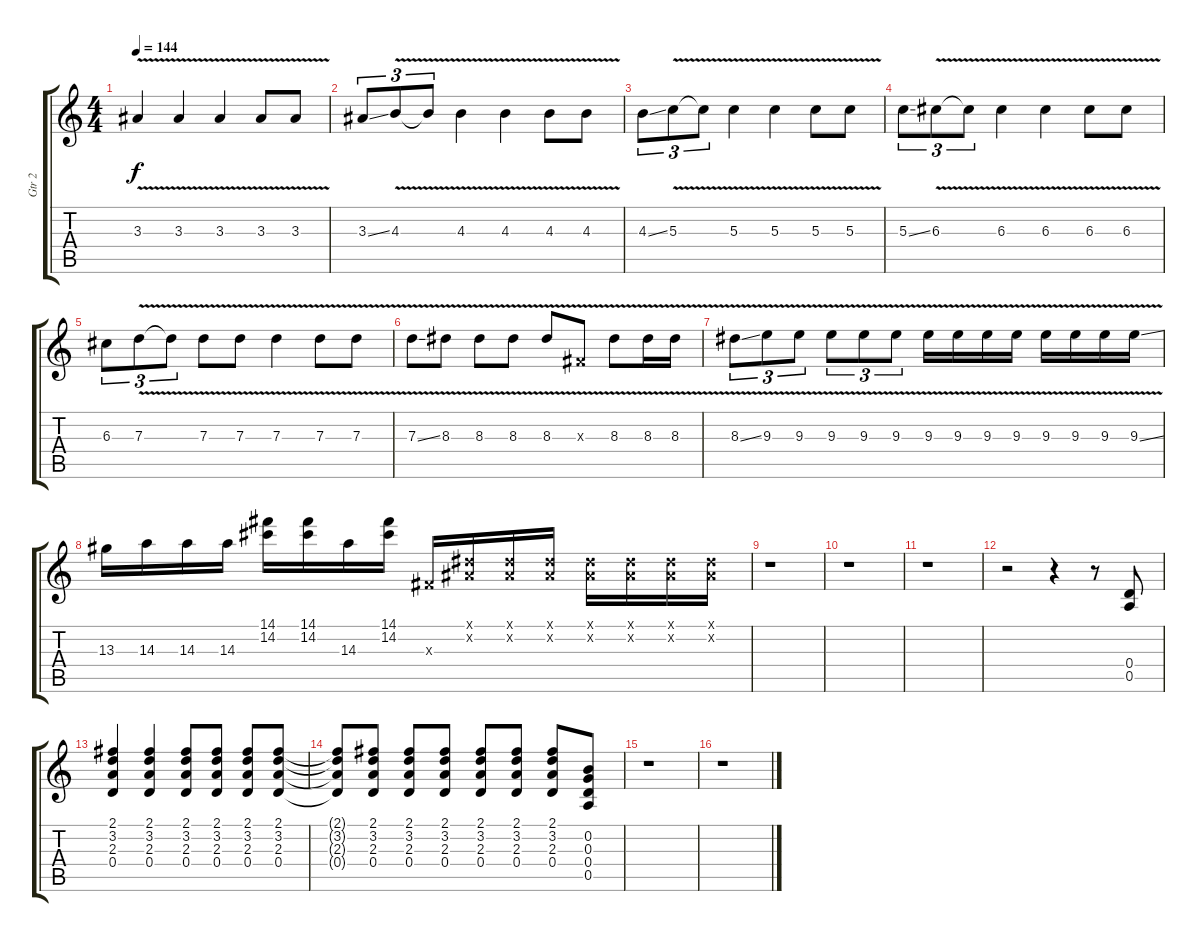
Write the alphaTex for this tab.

\track ("Gtr 2" "Gtr 2") {instrument distortionguitar}
\staff {score tabs}
\tuning (E4 B3 G3 D3 A2 E2) {hide}
\ts (4 4)
\tempo 144
\clef g2
\ks c
3.3{v}.4{dy f} 3.3{v}.4 3.3{v}.4 3.3{v}.8 3.3{v}.8 |
3.3{ss}.8{tu (3 2)} 4.3{v}.8{tu (3 2)} 4.3{t}.8{tu (3 2)} 4.3{v}.4 4.3{v}.4 4.3{v}.8 4.3{v}.8 |
4.3{ss}.8{tu (3 2)} 5.3{v}.8{tu (3 2)} 5.3{t}.8{tu (3 2)} 5.3{v}.4 5.3{v}.4 5.3{v}.8 5.3{v}.8 |
5.3{ss}.8{tu (3 2)} 6.3{v}.8{tu (3 2)} 6.3{t}.8{tu (3 2)} 6.3{v}.4 6.3{v}.4 6.3{v}.8 6.3{v}.8 |
6.3.8{tu (3 2)} 7.3{v}.8{tu (3 2)} 7.3{t}.8{tu (3 2)} 7.3{v}.8 7.3{v}.8 7.3{v}.4 7.3{v}.8 7.3{v}.8 |
7.3{v ss}.8 8.3{v}.8 8.3{v}.8 8.3{v}.8 8.3{v}.8 -1.3{v x}.8 8.3{v}.8 8.3{v}.16 8.3{v}.16 |
8.3{v ss}.8{tu (3 2)} 9.3{v}.8{tu (3 2)} 9.3{v}.8{tu (3 2)} 9.3{v}.8{tu (3 2)} 9.3{v}.8{tu (3 2)} 9.3{v}.8{tu (3 2)} 9.3{v}.16 9.3{v}.16 9.3{v}.16 9.3{v}.16 9.3{v}.16 9.3{v}.16 9.3{v}.16 9.3{v ss}.16 |
13.3.16 14.3.16 14.3.16 14.3.16 (14.1 14.2).16 (14.1 14.2).16 14.3.16 (14.1 14.2).16 -1.3{x}.16 (-1.1{x} -1.2{x}).16 (-1.1{x} -1.2{x}).16 (-1.1{x} -1.2{x}).16 (-1.1{x} -1.2{x}).16 (-1.1{x} -1.2{x}).16 (-1.1{x} -1.2{x}).16 (-1.1{x} -1.2{x}).16 |
r.1 |
r.1 |
r.1 |
r.2 r.4 r.8 (0.4 0.5).8 |
(2.1 3.2 2.3 0.4).4 (2.1 3.2 2.3 0.4).4 (2.1 3.2 2.3 0.4).8 (2.1 3.2 2.3 0.4).8 (2.1 3.2 2.3 0.4).8 (2.1 3.2 2.3 0.4).8 |
(2.1{t} 3.2{t} 2.3{t} 0.4{t}).8 (2.1 3.2 2.3 0.4).8 (2.1 3.2 2.3 0.4).8 (2.1 3.2 2.3 0.4).8 (2.1 3.2 2.3 0.4).8 (2.1 3.2 2.3 0.4).8 (2.1 3.2 2.3 0.4).8 (0.2 0.3 0.4 0.5).8 |
r.1 |
r.1
